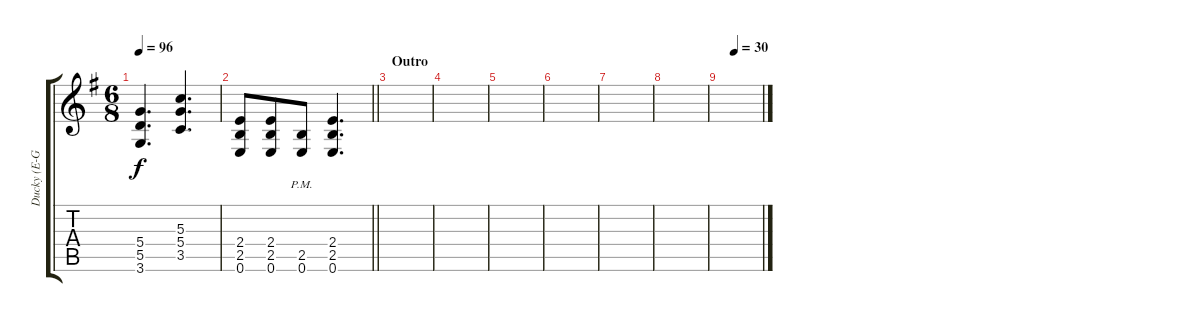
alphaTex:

\track ("Ducky (E-Gitarre)" "Ducky (E-G") {instrument distortionguitar}
\staff {score tabs}
\tuning (E4 B3 G3 D3 A2 E2) {hide}
\ts (6 8)
\tempo 96
\clef g2
\ks g
(5.4 5.5 3.6).4{d dy f} (5.3 5.4 3.5).4{d} |
\barLineRight lightlight
(2.4 2.5 0.6).8 (2.4 2.5 0.6).8 (2.5{pm} 0.6{pm}).8 (2.4 2.5 0.6).4{d} |
\section ("" "Outro")
|
|
|
|
|
|
\tempo (30 0.3333333333333333)
